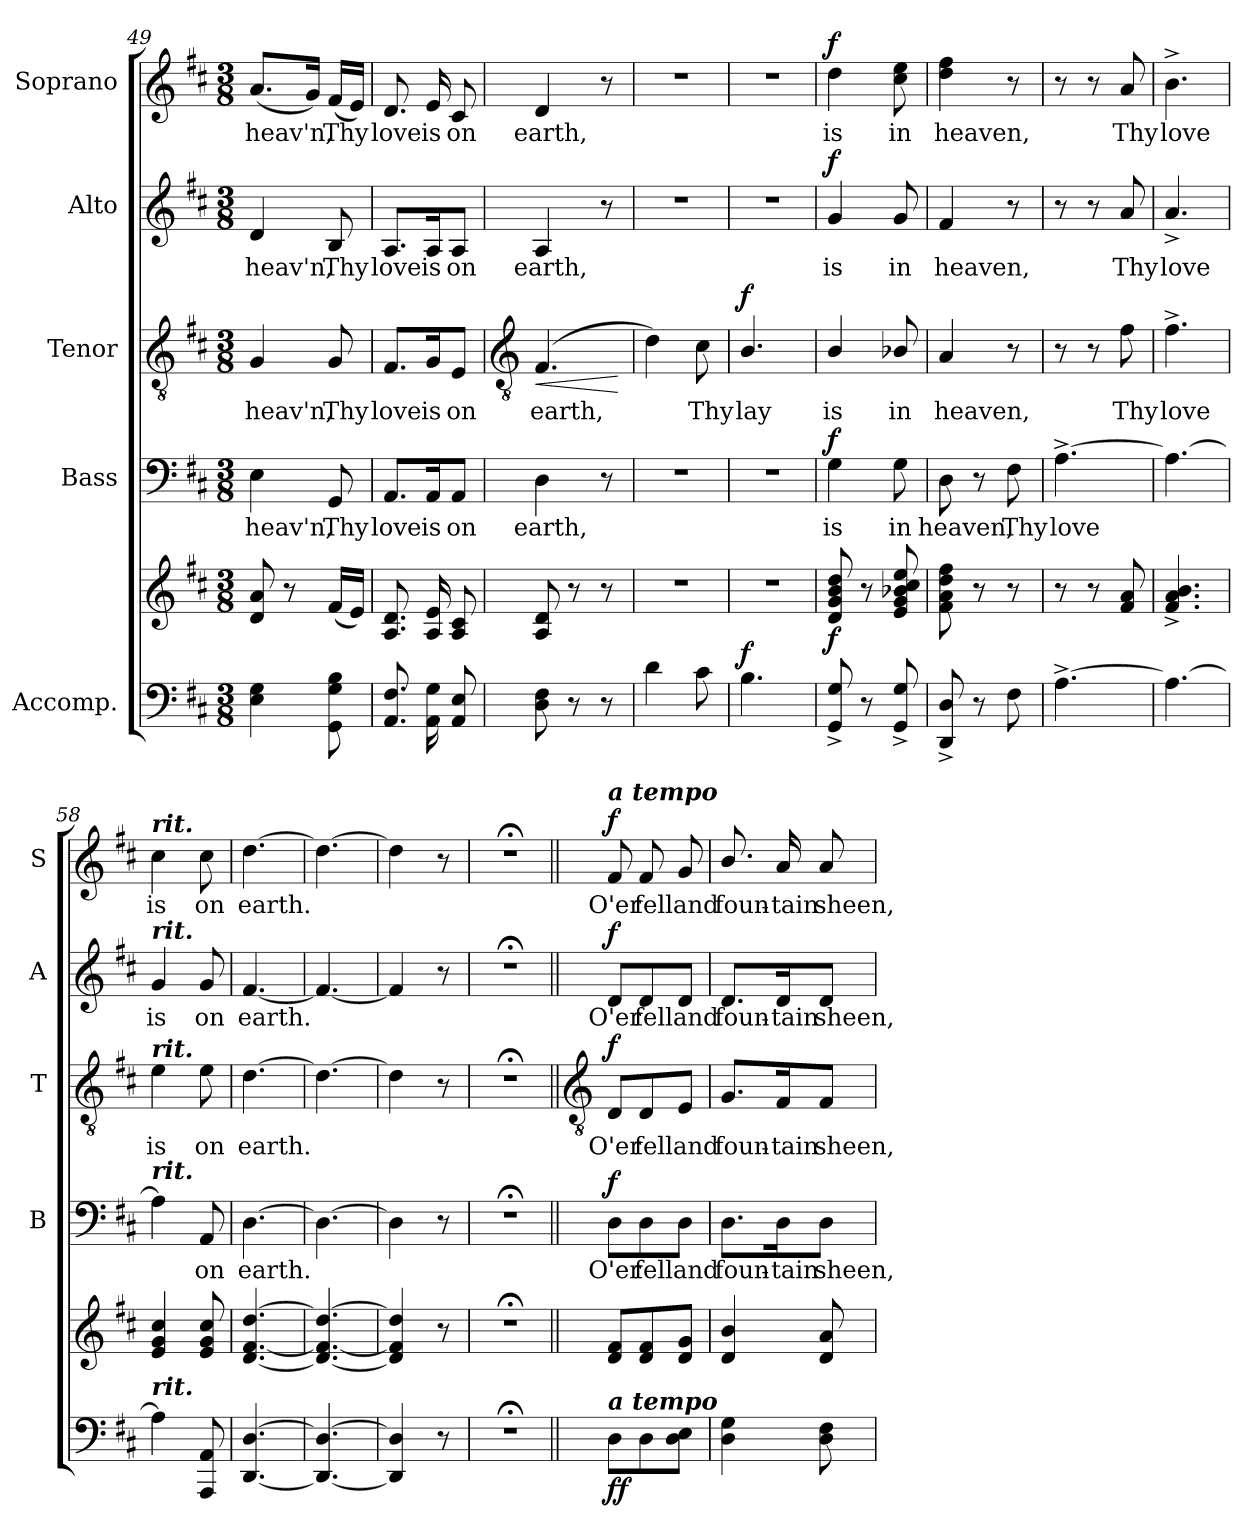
**kern	**kern	**dynam	**kern	**text	**dynam	**kern	**text	**dynam	**kern	**text	**dynam	**kern	**text	**dynam
*part5	*part5	*part5	*part4	*part4	*part4	*part3	*part3	*part3	*part2	*part2	*part2	*part1	*part1	*part1
*staff6	*staff5	*staff5/6	*staff4	*staff4	*staff4	*staff3	*staff3	*staff3	*staff2	*staff2	*staff2	*staff1	*staff1	*staff1
*I"Accomp.	*	*	*I"Bass	*	*	*I"Tenor	*	*	*I"Alto	*	*	*I"Soprano	*	*
*	*	*	*I'B	*	*	*I'T	*	*	*I'A	*	*	*I'S	*	*
*clefF4	*clefG2	*	*clefF4	*	*	*clefGv2	*	*	*clefG2	*	*	*clefG2	*	*
*k[f#c#]	*k[f#c#]	*	*k[f#c#]	*	*	*k[f#c#]	*	*	*k[f#c#]	*	*	*k[f#c#]	*	*
*D:	*D:	*	*D:	*	*	*D:	*	*	*D:	*	*	*D:	*	*
*M3/8	*M3/8	*	*M3/8	*	*	*M3/8	*	*	*M3/8	*	*	*M3/8	*	*
=49	=49	=49	=49	=49	=49	=49	=49	=49	=49	=49	=49	=49	=49	=49
!	!	!	!	!LO:LY:b	!	!	!LO:LY:b	!	!	!LO:LY:b	!	!	!LO:LY:b	!
4E 4G	8d 8a	.	4E	heav'n,	.	4G	heav'n,	.	4d	heav'n,	.	(<8.aL	heav'n,	.
.	8r	.	.	.	.	.	.	.	.	.	.	.	.	.
.	.	.	.	.	.	.	.	.	.	.	.	16gJ)	.	.
!	!	!	!	!LO:LY:b	!	!	!LO:LY:b	!	!	!LO:LY:b	!	!	!LO:LY:b	!
8GG 8G 8B	(<16f#LL	.	8GG	Thy	.	8G	Thy	.	8B	Thy	.	(<16f#LL	Thy	.
.	16eJJ)	.	.	.	.	.	.	.	.	.	.	16eJJ)	.	.
=50	=50	=50	=50	=50	=50	=50	=50	=50	=50	=50	=50	=50	=50	=50
!	!	!	!	!LO:LY:b	!	!	!LO:LY:b	!	!	!LO:LY:b	!	!	!LO:LY:b	!
8.AA 8.F#L	8.A 8.dL	.	8.AA/L	love	.	8.F#/L	love	.	8.A/L	love	.	8.d	love	.
!	!	!	!	!LO:LY:b	!	!	!LO:LY:b	!	!	!LO:LY:b	!	!	!LO:LY:b	!
16AA 16GL	16A 16eL	.	16AA/K	is	.	16G/K	is	.	16A/K	is	.	16e	is	.
!	!	!	!	!LO:LY:b	!	!	!LO:LY:b	!	!	!LO:LY:b	!	!	!LO:LY:b	!
8AA 8EJ	8A 8c#J	.	8AA/J	on	.	8E/J	on	.	8A/J	on	.	8c#	on	.
!!LO:LB:g=z
=51	=51	=51	=51	=51	=51	=51	=51	=51	=51	=51	=51	=51	=51	=51
*	*	*	*	*	*	*clefGv2	*	*	*	*	*	*	*	*
!	!	!	!	!LO:LY:b	!	!	!LO:LY:b	!LO:HP:b	!	!LO:LY:b	!	!	!LO:LY:b	!
8D 8F#	8A 8d	.	4D	earth,	.	(<4.F#	earth,	<	4A	earth,	.	4d	earth,	.
8r	8r	.	.	.	.	.	.	.	.	.	.	.	.	.
8r	8r	.	8r	.	.	.	.	.	8r	.	.	8r	.	.
.	.	.	.	.	.	.	.	[	.	.	.	.	.	.
=52	=52	=52	=52	=52	=52	=52	=52	=52	=52	=52	=52	=52	=52	=52
!	!LO:N:vis=1	!	!LO:N:vis=1	!	!	!	!	!	!LO:N:vis=1	!	!	!LO:N:vis=1	!	!
4d	4.r	.	4.r	.	.	4d)	.	.	4.r	.	.	4.r	.	.
!	!	!	!	!	!	!	!LO:LY:b	!	!	!	!	!	!	!
8c#	.	.	.	.	.	8c#	Thy	.	.	.	.	.	.	.
=53	=53	=53	=53	=53	=53	=53	=53	=53	=53	=53	=53	=53	=53	=53
!	!LO:N:vis=1	!LO:DY:a=2	!LO:N:vis=1	!	!	!	!LO:LY:b	!LO:DY:b	!LO:N:vis=1	!	!	!LO:N:vis=1	!	!
4.B	4.r	f	4.r	.	.	4.B/	lay	f	4.r	.	.	4.r	.	.
=54	=54	=54	=54	=54	=54	=54	=54	=54	=54	=54	=54	=54	=54	=54
!	!	!LO:DY:b	!	!LO:LY:b	!LO:DY:b	!	!LO:LY:b	!	!	!LO:LY:b	!LO:DY:b	!	!LO:LY:b	!LO:DY:b
8GG^ 8G^	8d 8g 8b 8dd	f	4G	is	f	4B/	is	.	4g	is	f	4dd	is	f
8r	8r	.	.	.	.	.	.	.	.	.	.	.	.	.
!	!	!	!	!LO:LY:b	!	!	!LO:LY:b	!	!	!LO:LY:b	!	!	!LO:LY:b	!
8GG^ 8G^	8e 8g 8b-X 8cc# 8ee	.	8G	in	.	8B-X/	in	.	8g	in	.	8cc# 8ee	in	.
=55	=55	=55	=55	=55	=55	=55	=55	=55	=55	=55	=55	=55	=55	=55
!	!	!	!	!LO:LY:b	!	!	!LO:LY:b	!	!	!LO:LY:b	!	!	!LO:LY:b	!
8DD^ 8D^	8f# 8a 8dd 8ff#	.	8D	heaven,	.	4A	heaven,	.	4f#	heaven,	.	4dd 4ff#	heaven,	.
8r	8r	.	8r	.	.	.	.	.	.	.	.	.	.	.
!	!	!	!	!LO:LY:b	!	!	!	!	!	!	!	!	!	!
8F#	8r	.	8F#	Thy	.	8r	.	.	8r	.	.	8r	.	.
=56	=56	=56	=56	=56	=56	=56	=56	=56	=56	=56	=56	=56	=56	=56
!	!	!	!	!LO:LY:b	!	!	!	!	!	!	!	!	!	!
[4.A^	8r	.	[4.A^	love	.	8r	.	.	8r	.	.	8r	.	.
.	8r	.	.	.	.	8r	.	.	8r	.	.	8r	.	.
!	!	!	!	!	!	!	!LO:LY:b	!	!	!LO:LY:b	!	!	!LO:LY:b	!
.	8f# 8a	.	.	.	.	8f#	Thy	.	8a	Thy	.	8a	Thy	.
=57	=57	=57	=57	=57	=57	=57	=57	=57	=57	=57	=57	=57	=57	=57
!	!	!	!	!	!	!	!LO:LY:b	!	!	!LO:LY:b	!	!	!LO:LY:b	!
4.A_	4.f#^ 4.a^ 4.b^	.	4.A_	.	.	4.f#^	love	.	4.a^	love	.	4.b^	love	.
=58	=58	=58	=58	=58	=58	=58	=58	=58	=58	=58	=58	=58	=58	=58
!	!	!	!	!	!	!	!	!	!	!	!	!LO:TX:a:Bi:t=rit.	!	!
!	!	!	!	!	!	!	!	!	!LO:TX:a:Bi:t=rit.	!	!	!	!	!
!	!	!	!	!	!	!LO:TX:a:Bi:t=rit.	!	!	!	!	!	!	!	!
!	!	!	!LO:TX:a:Bi:t=rit.	!	!	!	!	!	!	!	!	!	!	!
!LO:TX:a:Bi:t=rit.	!	!	!	!	!	!	!	!	!	!	!	!	!	!
!	!	!	!	!	!	!	!LO:LY:b	!	!	!LO:LY:b	!	!	!LO:LY:b	!
4A]	4e 4g 4cc#	.	4A]	.	.	4e	is	.	4g	is	.	4cc#	is	.
!	!	!	!	!LO:LY:b	!	!	!LO:LY:b	!	!	!LO:LY:b	!	!	!LO:LY:b	!
8AAA 8AA	8e 8g 8cc#	.	8AA	on	.	8e	on	.	8g	on	.	8cc#	on	.
=59	=59	=59	=59	=59	=59	=59	=59	=59	=59	=59	=59	=59	=59	=59
!	!	!	!	!LO:LY:b	!	!	!LO:LY:b	!	!	!LO:LY:b	!	!	!LO:LY:b	!
[4.DD [4.D	[4.d [4.f# [4.dd	.	[4.D	earth.	.	[4.d	earth.	.	[4.f#	earth.	.	[4.dd	earth.	.
=60	=60	=60	=60	=60	=60	=60	=60	=60	=60	=60	=60	=60	=60	=60
4.DD_ 4.D_	4.d_ 4.f#_ 4.dd_	.	4.D_	.	.	4.d_	.	.	4.f#_	.	.	4.dd_	.	.
=61	=61	=61	=61	=61	=61	=61	=61	=61	=61	=61	=61	=61	=61	=61
4DD] 4D]	4d] 4f#] 4dd]	.	4D]	.	.	4d]	.	.	4f#]	.	.	4dd]	.	.
8r	8r	.	8r	.	.	8r	.	.	8r	.	.	8r	.	.
=62	=62	=62	=62	=62	=62	=62	=62	=62	=62	=62	=62	=62	=62	=62
!LO:N:vis=1	!LO:N:vis=1	!	!LO:N:vis=1	!	!	!LO:N:vis=1	!	!	!LO:N:vis=1	!	!	!LO:N:vis=1	!	!
4.r;<	4.r;<	.	4.r;<	.	.	4.r;<	.	.	4.r;<	.	.	4.r;<	.	.
!!LO:LB:g=z
=63||	=63||	=63||	=63||	=63||	=63||	=63||	=63||	=63||	=63||	=63||	=63||	=63||	=63||	=63||
*	*	*	*	*	*	*clefGv2	*	*	*	*	*	*	*	*
!	!	!	!	!	!	!	!	!	!	!	!	!LO:TX:a:Bi:t=a tempo	!	!
!LO:TX:a:Bi:t=a tempo	!	!	!	!	!	!	!	!	!	!	!	!	!	!
!	!	!LO:DY:b=2	!	!LO:LY:b	!	!	!LO:LY:b	!	!	!LO:LY:b	!	!	!LO:LY:b	!
!	!	!LO:DY:n=1:b	!	!	!LO:DY:b	!	!	!LO:DY:b	!	!	!LO:DY:b	!	!	!LO:DY:b
8DL	8d/ 8f#/L	f f	8D\L	O'er	f	8D/L	O'er	f	8d/L	O'er	f	8f#/	O'er	f
!	!	!	!	!LO:LY:b	!	!	!LO:LY:b	!	!	!LO:LY:b	!	!	!LO:LY:b	!
8D	8d 8f#	.	8D\	fell	.	8D/	fell	.	8d/	fell	.	8f#	fell	.
!	!	!	!	!LO:LY:b	!	!	!LO:LY:b	!	!	!LO:LY:b	!	!	!LO:LY:b	!
8D 8EJ	8d 8gJ	.	8D\J	and	.	8E/J	and	.	8d/J	and	.	8g	and	.
=64	=64	=64	=64	=64	=64	=64	=64	=64	=64	=64	=64	=64	=64	=64
!	!	!	!	!LO:LY:b	!	!	!LO:LY:b	!	!	!LO:LY:b	!	!	!LO:LY:b	!
4D 4G	4d/ 4b/	.	8.D\L	foun-	.	8.G/L	foun-	.	8.d/L	foun-	.	8.b/	foun-	.
!	!	!	!	!LO:LY:b	!	!	!LO:LY:b	!	!	!LO:LY:b	!	!	!LO:LY:b	!
.	.	.	16D\K	-tain	.	16F#/K	-tain	.	16d/K	-tain	.	16a	-tain	.
!	!	!	!	!LO:LY:b	!	!	!LO:LY:b	!	!	!LO:LY:b	!	!	!LO:LY:b	!
8D 8F#	8d 8a	.	8D\J	sheen,	.	8F#/J	sheen,	.	8d/J	sheen,	.	8a	sheen,	.
=	=	=	=	=	=	=	=	=	=	=	=	=	=	=
*-	*-	*-	*-	*-	*-	*-	*-	*-	*-	*-	*-	*-	*-	*-
